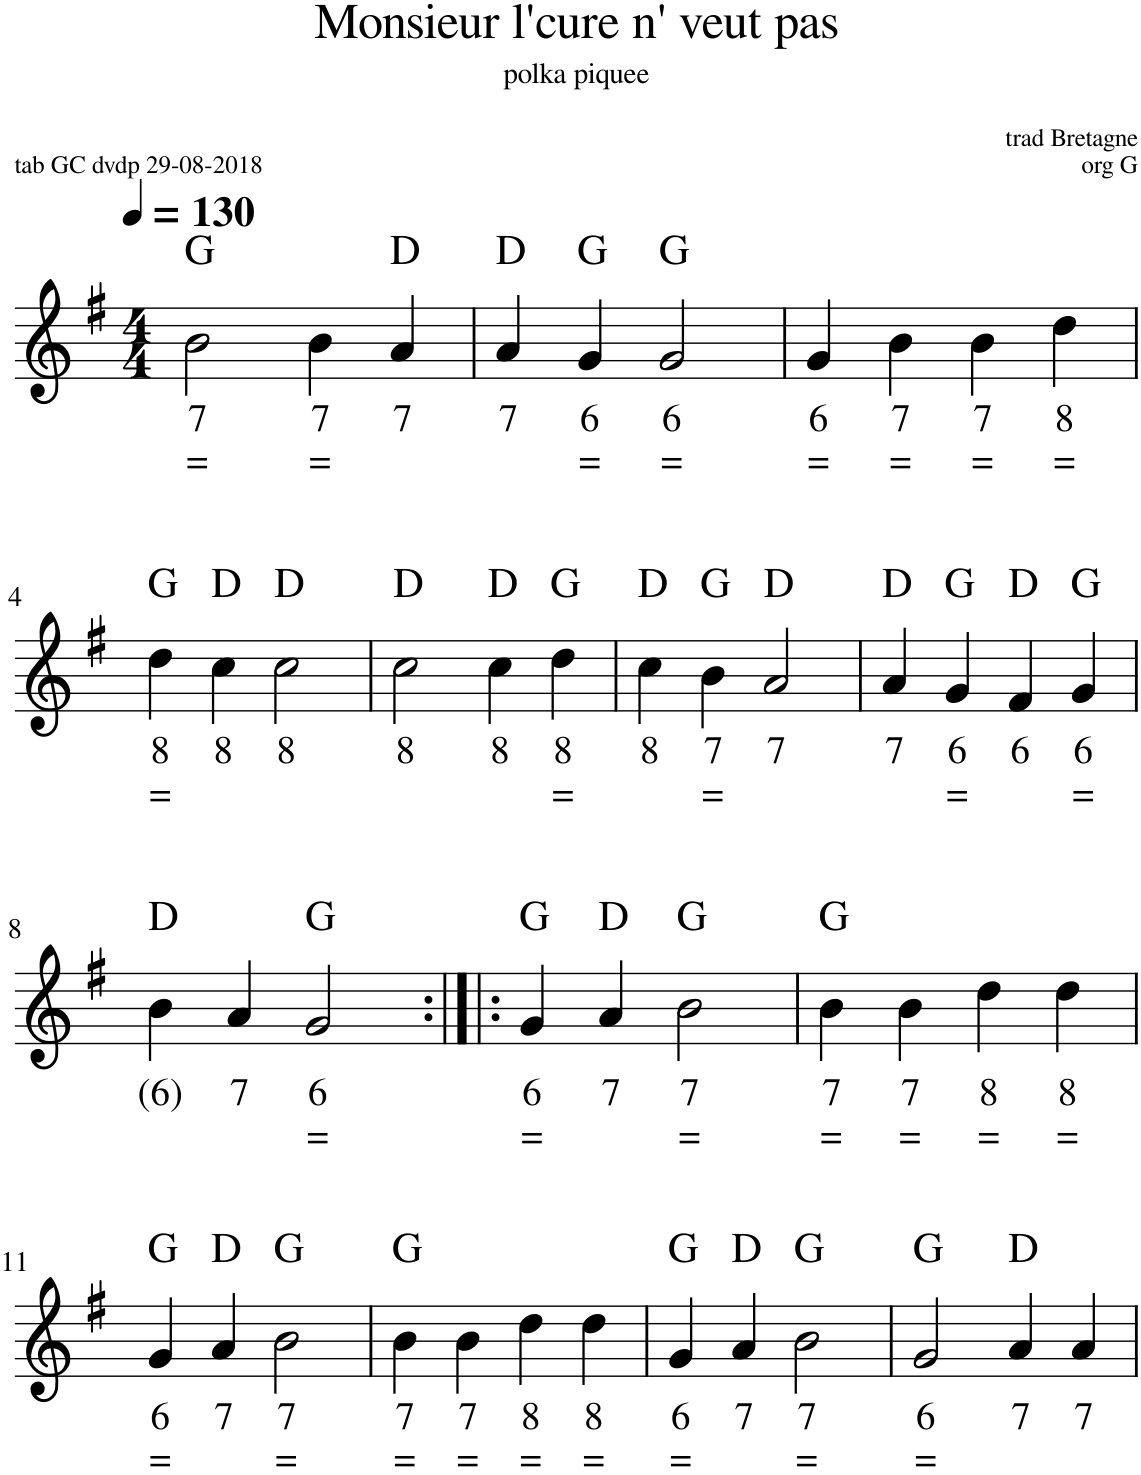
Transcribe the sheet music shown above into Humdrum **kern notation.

**kern	**text	**text	**harte
*part1	*part1	*part1	*part1
*staff1	*staff1	*staff1	*
*I"Stem	*	*	*
*I'Stm.	*	*	*
*clefG2	*	*	*
*k[f#]	*	*	*
*M4/4	*	*	*
*MM130	*	*	*
=1	=1	=1	=1
!	!LO:LY:b	!LO:LY:b	!
2b\	7	=	G:maj
!	!LO:LY:b	!LO:LY:b	!
4b\	7	=	.
!	!LO:LY:b	!	!
4a/	7	.	D:maj
=2	=2	=2	=2
!	!LO:LY:b	!	!
4a/	7	.	D:maj
!	!LO:LY:b	!LO:LY:b	!
4g/	6	=	G:maj
!	!LO:LY:b	!LO:LY:b	!
2g/	6	=	G:maj
=3	=3	=3	=3
!	!LO:LY:b	!LO:LY:b	!
4g/	6	=	.
!	!LO:LY:b	!LO:LY:b	!
4b\	7	=	.
!	!LO:LY:b	!LO:LY:b	!
4b\	7	=	.
!	!LO:LY:b	!LO:LY:b	!
4dd\	8	=	.
!!LO:LB:g=z
=4	=4	=4	=4
!	!LO:LY:b	!LO:LY:b	!
4dd\	8	=	G:maj
!	!LO:LY:b	!	!
4cc\	8	.	D:maj
!	!LO:LY:b	!	!
2cc\	8	.	D:maj
=5	=5	=5	=5
!	!LO:LY:b	!	!
2cc\	8	.	D:maj
!	!LO:LY:b	!	!
4cc\	8	.	D:maj
!	!LO:LY:b	!LO:LY:b	!
4dd\	8	=	G:maj
=6	=6	=6	=6
!	!LO:LY:b	!	!
4cc\	8	.	D:maj
!	!LO:LY:b	!LO:LY:b	!
4b\	7	=	G:maj
!	!LO:LY:b	!	!
2a/	7	.	D:maj
=7	=7	=7	=7
!	!LO:LY:b	!	!
4a/	7	.	D:maj
!	!LO:LY:b	!LO:LY:b	!
4g/	6	=	G:maj
!	!LO:LY:b	!	!
4f#/	6	.	D:maj
!	!LO:LY:b	!LO:LY:b	!
4g/	6	=	G:maj
!!LO:LB:g=z
=8	=8	=8	=8
!	!LO:LY:b	!	!
4b\	(6)	.	D:maj
!	!LO:LY:b	!	!
4a/	7	.	.
!	!LO:LY:b	!LO:LY:b	!
2g/	6	=	G:maj
=9:|!|:	=9:|!|:	=9:|!|:	=9:|!|:
!	!LO:LY:b	!LO:LY:b	!
4g/	6	=	G:maj
!	!LO:LY:b	!	!
4a/	7	.	D:maj
!	!LO:LY:b	!LO:LY:b	!
2b\	7	=	G:maj
=10	=10	=10	=10
!	!LO:LY:b	!LO:LY:b	!
4b\	7	=	G:maj
!	!LO:LY:b	!LO:LY:b	!
4b\	7	=	.
!	!LO:LY:b	!LO:LY:b	!
4dd\	8	=	.
!	!LO:LY:b	!LO:LY:b	!
4dd\	8	=	.
!!LO:LB:g=z
=11	=11	=11	=11
!	!LO:LY:b	!LO:LY:b	!
4g/	6	=	G:maj
!	!LO:LY:b	!	!
4a/	7	.	D:maj
!	!LO:LY:b	!LO:LY:b	!
2b\	7	=	G:maj
=12	=12	=12	=12
!	!LO:LY:b	!LO:LY:b	!
4b\	7	=	G:maj
!	!LO:LY:b	!LO:LY:b	!
4b\	7	=	.
!	!LO:LY:b	!LO:LY:b	!
4dd\	8	=	.
!	!LO:LY:b	!LO:LY:b	!
4dd\	8	=	.
=13	=13	=13	=13
!	!LO:LY:b	!LO:LY:b	!
4g/	6	=	G:maj
!	!LO:LY:b	!	!
4a/	7	.	D:maj
!	!LO:LY:b	!LO:LY:b	!
2b\	7	=	G:maj
=14	=14	=14	=14
!	!LO:LY:b	!LO:LY:b	!
2g/	6	=	G:maj
!	!LO:LY:b	!	!
4a/	7	.	D:maj
!	!LO:LY:b	!	!
4a/	7	.	.
=	=	=	=
*-	*-	*-	*-
